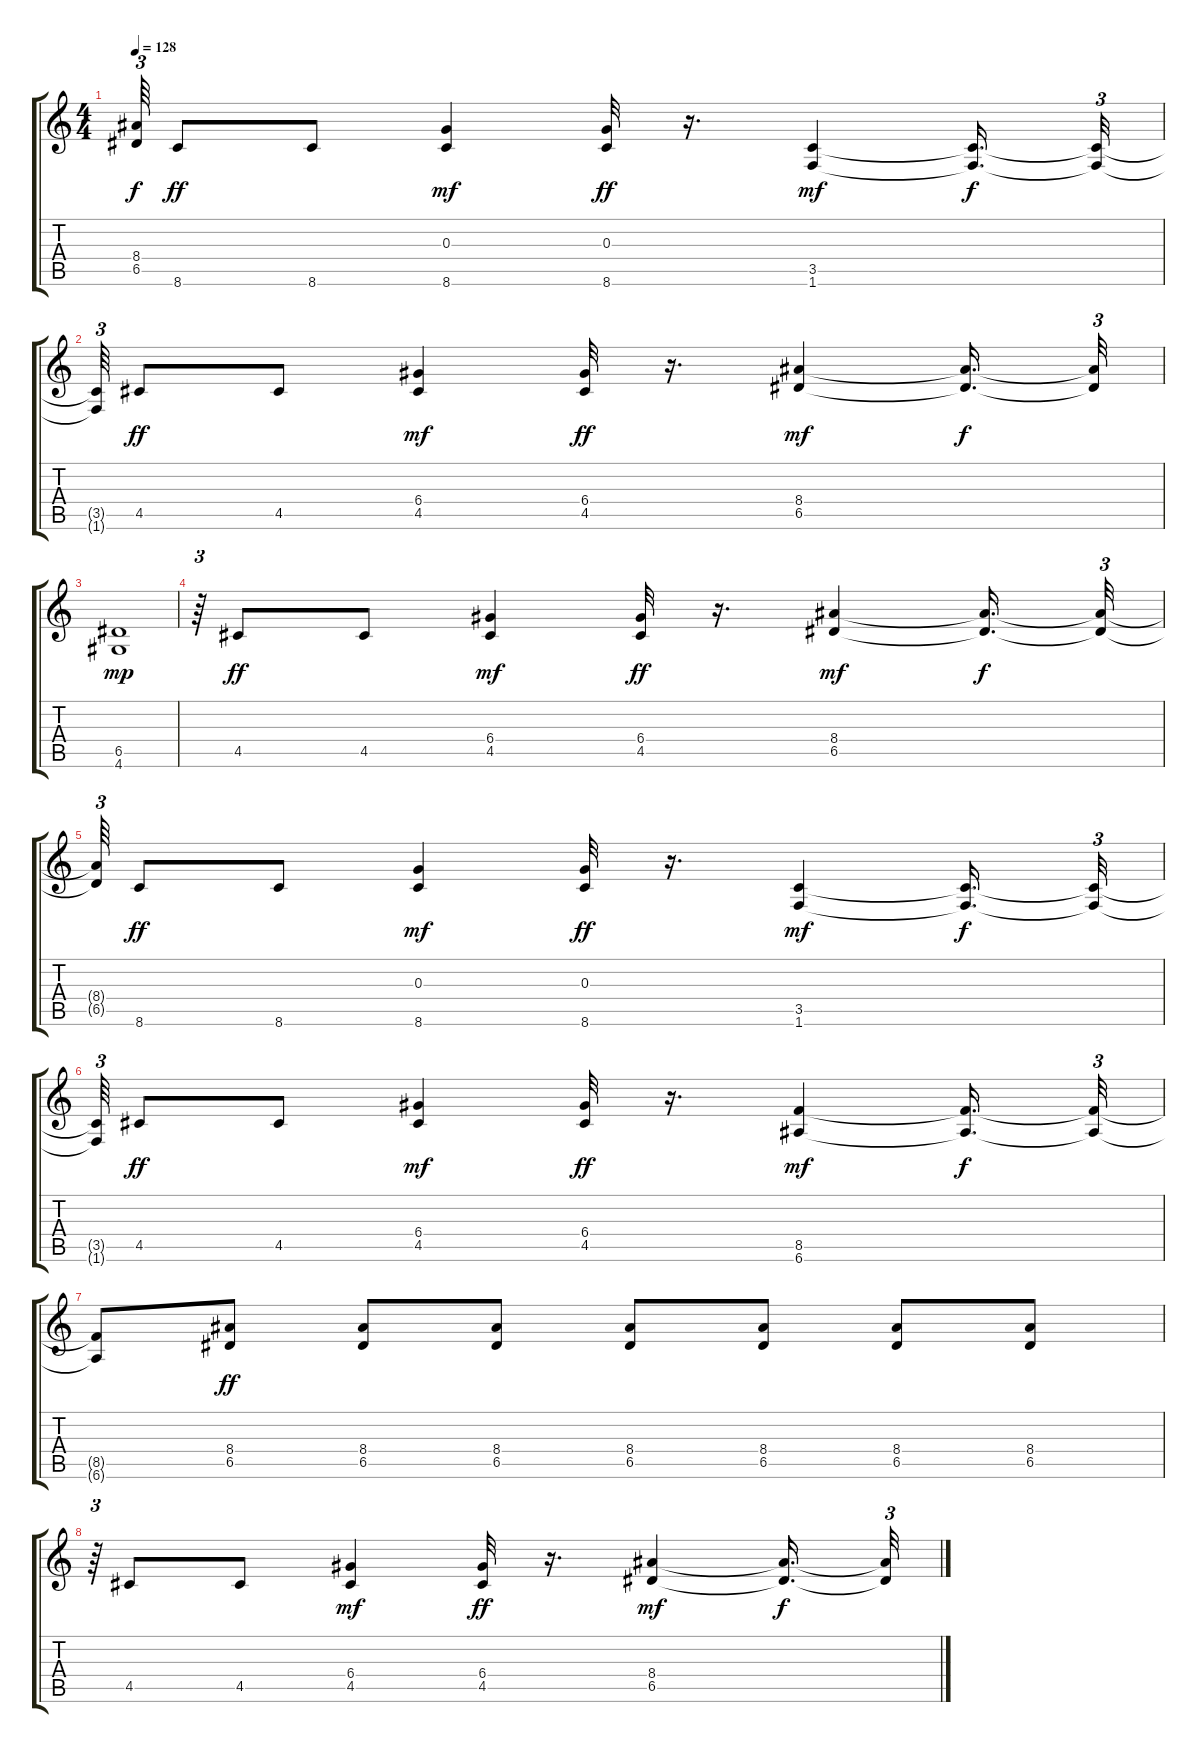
\track "" {instrument overdrivenguitar}
\staff {score tabs}
\tuning (E4 B3 G3 D3 A2 E2) {hide}
\ts (4 4)
\tempo 128
\clef g2
\ks c
(8.4{t} 6.5{t}).64{tu (3 2) dy f} 8.6.8{dy ff} 8.6.8 (0.3 8.6).4{dy mf} (0.3 8.6).32{dy ff} r.16{d} (3.5 1.6).4{dy mf} (3.5{t} 1.6{t}).16{d dy f} (3.5{t} 1.6{t}).32{tu (3 2)} |
(3.5{t} 1.6{t}).64{tu (3 2)} 4.5.8{txt "" dy ff} 4.5.8 (6.4 4.5).4{dy mf} (6.4 4.5).32{dy ff} r.16{d} (8.4 6.5).4{dy mf} (8.4{t} 6.5{t}).16{d dy f} (8.4{t} 6.5{t}).32{tu (3 2)} |
(6.5 4.6).1{dy mp} |
r.64{tu (3 2)} 4.5.8{txt "" dy ff} 4.5.8 (6.4 4.5).4{dy mf} (6.4 4.5).32{dy ff} r.16{d} (8.4 6.5).4{dy mf} (8.4{t} 6.5{t}).16{d dy f} (8.4{t} 6.5{t}).32{tu (3 2)} |
(8.4{t} 6.5{t}).64{tu (3 2) txt ""} 8.6.8{dy ff} 8.6.8 (0.3 8.6).4{dy mf} (0.3 8.6).32{dy ff} r.16{d} (3.5 1.6).4{dy mf} (3.5{t} 1.6{t}).16{d dy f} (3.5{t} 1.6{t}).32{tu (3 2)} |
(3.5{t} 1.6{t}).64{tu (3 2)} 4.5.8{txt "" dy ff} 4.5.8 (6.4 4.5).4{dy mf} (6.4 4.5).32{dy ff} r.16{d} (8.5 6.6).4{dy mf} (8.5{t} 6.6{t}).16{d dy f} (8.5{t} 6.6{t}).32{tu (3 2)} |
(8.5{t} 6.6{t}).8 (8.4 6.5).8{dy ff} (8.4 6.5).8 (8.4 6.5).8 (8.4 6.5).8 (8.4 6.5).8 (8.4 6.5).8 (8.4 6.5).8 |
r.64{tu (3 2)} 4.5.8{txt ""} 4.5.8 (6.4 4.5).4{dy mf} (6.4 4.5).32{dy ff} r.16{d} (8.4 6.5).4{dy mf} (8.4{t} 6.5{t}).16{d dy f} (8.4{t} 6.5{t}).32{tu (3 2)}
